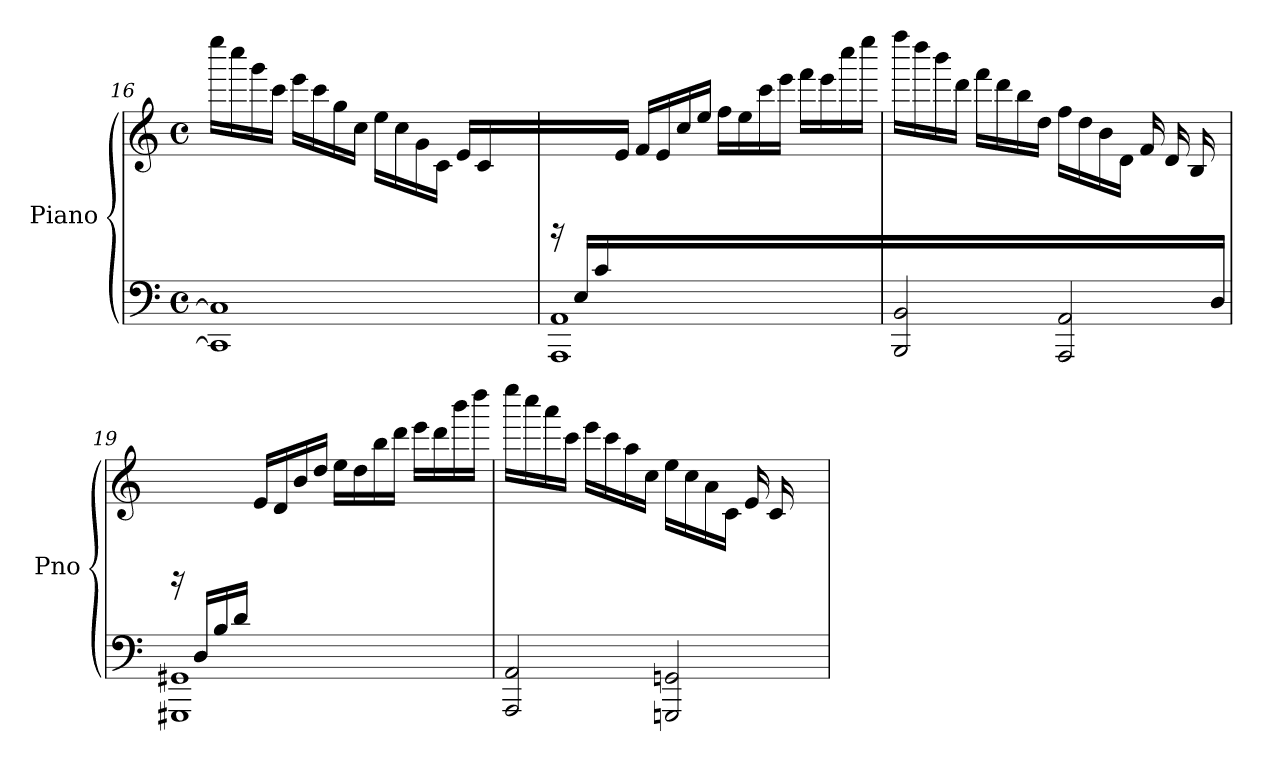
**kern	**kern
*part1	*part1
*staff2	*staff1
*I"Piano	*
*I'Pno	*
*clefF4	*clefG2
*k[]	*k[]
*C:	*C:
*M4/4	*M4/4
*met(c)	*met(c)
=16	=16
*^	*
2..ryy	1CC] 1C]	16eeee\LL
.	.	16cccc\
.	.	16ggg\
.	.	16ccc\JJ
.	.	16eee\LL
.	.	16ccc\
.	.	16gg\
.	.	16cc\JJ
.	.	16ee\LL
.	.	16cc\
.	.	16g\
.	.	16c\JJ
.	.	16e/LL
.	.	16c/
16G/	.	8ryy
16C/JJ	.	.
!!LO:LB:g=z
=17	=17	=17
16ryy	1AAA 1AA	16rEE
16E/LL	.	8ryy
16c/	.	.
2ryy	.	16e/JJ
.	.	16f/LL
.	.	16e/
.	.	16cc/
.	.	16ee/JJ
.	.	16ff\LL
.	.	16ee\
.	.	16ccc\
4ryy	.	16eee\JJ
.	.	16fff\LL
.	.	16eee\
.	.	16cccc\
16ryy	.	16eeee\JJ
=18	=18	=18
2...ryy	2BBB/ 2BB/	16ffff\LL
.	.	16dddd\
.	.	16bbb\
.	.	16ddd\JJ
.	.	16fff\LL
.	.	16ddd\
.	.	16bb\
.	.	16dd\JJ
.	2AAA/ 2AA/	16ff\LL
.	.	16dd\
.	.	16b\
.	.	16d\JJ
.	.	16f/LL
.	.	16d/
.	.	16B/
16D/JJ	.	16ryy
=19	=19	=19
16ryy	1GGG#X 1GG#X	16rEE
16D/LL	.	8.ryy
16B/	.	.
16d/JJ	.	.
2.ryy	.	16e/LL
.	.	16d/
.	.	16b/
.	.	16dd/JJ
.	.	16ee\LL
.	.	16dd\
.	.	16bb\
.	.	16ddd\JJ
.	.	16eee\LL
.	.	16ddd\
.	.	16bbb\
.	.	16dddd\JJ
!!LO:LB:g=z
=20	=20	=20
2..ryy	2AAA/ 2AA/	16eeee\LL
.	.	16cccc\
.	.	16aaa\
.	.	16ccc\JJ
.	.	16eee\LL
.	.	16ccc\
.	.	16aa\
.	.	16cc\JJ
.	2GGGn/ 2GGn/	16ee\LL
.	.	16cc\
.	.	16a\
.	.	16c\JJ
.	.	16e/LL
.	.	16c/
16A/	.	8ryy
16C/JJ	.	.
*v	*v	*
=	=
*-	*-
